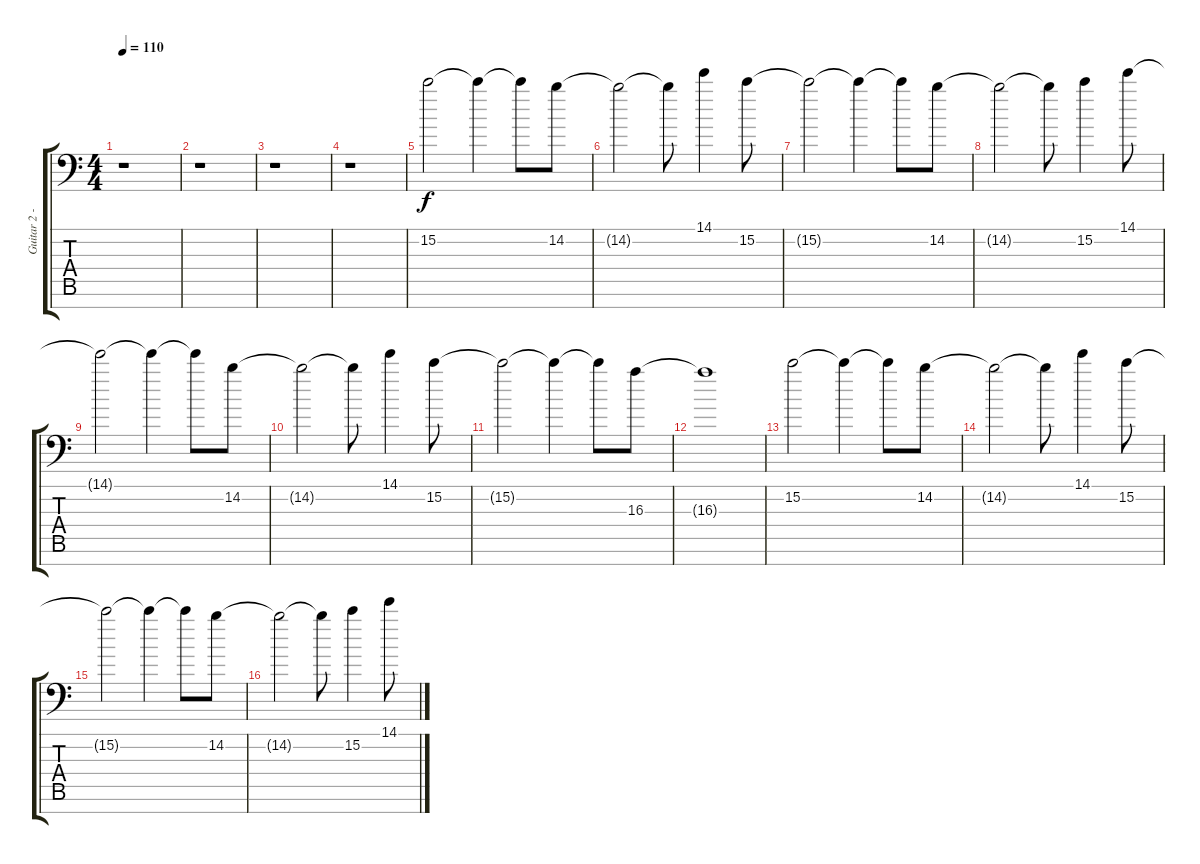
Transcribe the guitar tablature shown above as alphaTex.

\track ("Guitar 2 - Clean       (Head)" "Guitar 2 -") {instrument electricguitarjazz}
\staff {score tabs}
\tuning (D4 A3 F3 C3 G2 D2 A1) {hide}
\ts (4 4)
\tempo 110
\clef f4
\ks c
r.1{dy f instrument electricguitarjazz} |
r.1 |
r.1 |
r.1 |
15.2.2 15.2{t}.4 15.2{t}.8 14.2.8 |
14.2{t}.2 14.2{t}.8 14.1.4 15.2.8 |
15.2{t}.2 15.2{t}.4 15.2{t}.8 14.2.8 |
14.2{t}.2 14.2{t}.8 15.2.4 14.1.8 |
14.1{t}.2 14.1{t}.4 14.1{t}.8 14.2.8 |
14.2{t}.2 14.2{t}.8 14.1.4 15.2.8 |
15.2{t}.2 15.2{t}.4 15.2{t}.8 16.3.8 |
16.3{t}.1 |
15.2.2 15.2{t}.4 15.2{t}.8 14.2.8 |
14.2{t}.2 14.2{t}.8 14.1.4 15.2.8 |
15.2{t}.2 15.2{t}.4 15.2{t}.8 14.2.8 |
14.2{t}.2 14.2{t}.8 15.2.4 14.1.8
